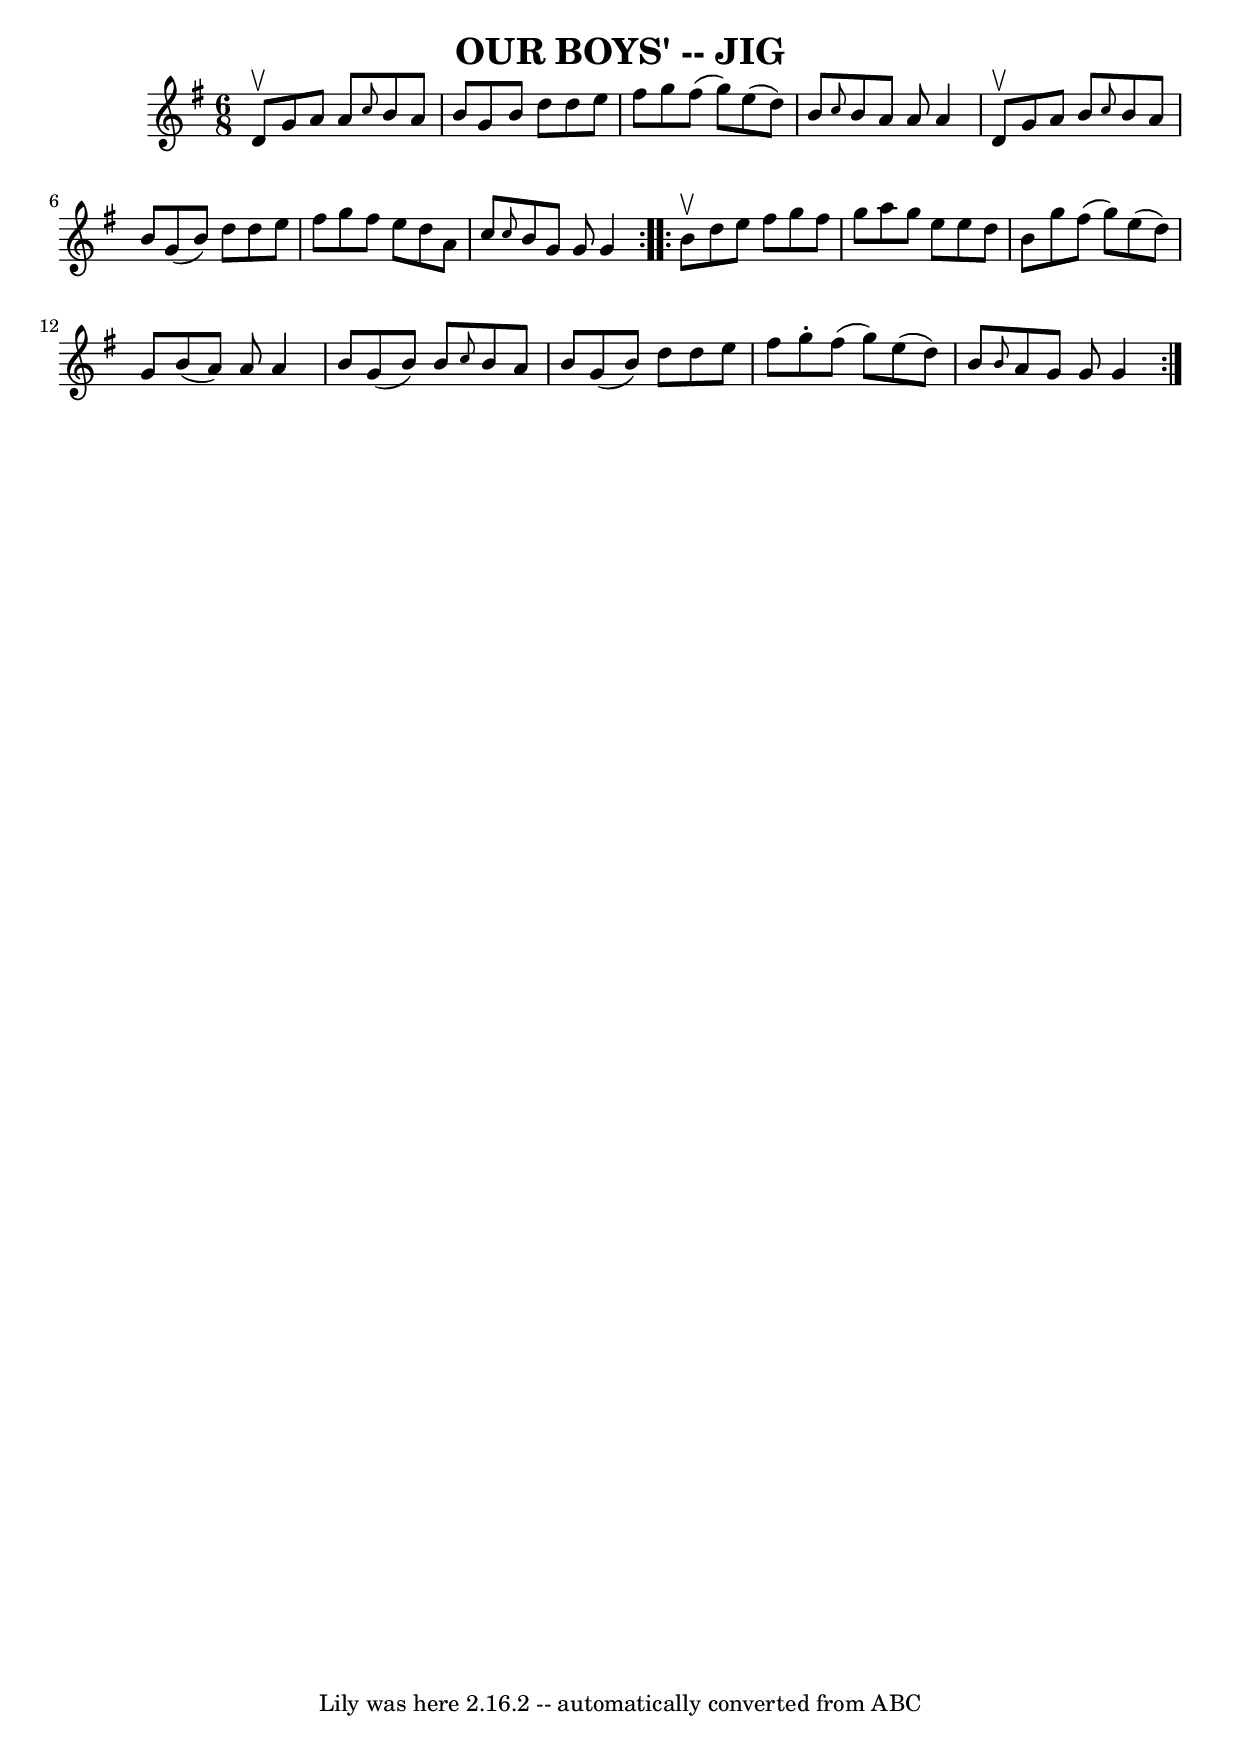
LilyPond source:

\version "2.16.2"
\include "Mammoth.ily"
\header {
  %% book = "Ryan's Mammoth Collection of Fiddle Tunes"
  crossRefNumber = "1"
  footnotes = ""
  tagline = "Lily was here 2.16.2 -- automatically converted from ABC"
  title = "OUR BOYS' -- JIG"

}
voicedefault =  {



  \repeat volta 2 {

    \time 6/8 
    \key g \major
    d'8^\upbow       |
    g'8 a'8 a'8  
    \grace { c''8  
	   } b'8 a'8 b'8    |
    g'8 b'8 d''8    
    d''8 e''8 fis''8    |
    g''8 fis''8 (g''8) e''8 (
    d''8) b'8    |
    \grace { c''8  
	   } b'8 a'8 a'8 a'4    
    d'8^\upbow   |
    |
    g'8 a'8 b'8  \grace { c''8  
			}   
    b'8 a'8 b'8    |
    g'8 (b'8) d''8 d''8 e''8    
    fis''8    |
    g''8 fis''8 e''8 d''8 a'8 c''8    |
    
    \grace { c''8  
	   } b'8 g'8 g'8 g'4    
  }     
  \repeat volta 2 {
    b'8 ^\upbow       |
    d''8 e''8 fis''8 g''8 fis''8 g''8    
    |
    a''8 g''8 e''8 e''8 d''8 b'8    |
    g''8    
    fis''8 (g''8) e''8 (d''8) g'8    |
    b'8 (a'8)   
    a'8 a'4 b'8    |
    |
    g'8 (b'8) b'8  \grace {    
      c''8  
    } b'8 a'8 b'8    |
    g'8 (b'8) d''8 d''8    
    e''8 fis''8    |
    g''8 -. fis''8 (g''8) e''8 (d''8)  
    b'8    |
    \grace { b'8  
	   } a'8 g'8 g'8 g'4    
  }   

}

\score{
  <<

    \context Staff="default"
    {
      \voicedefault 
      
    }

  >>
  \layout {
    
  }
  \midi {
  }

}
